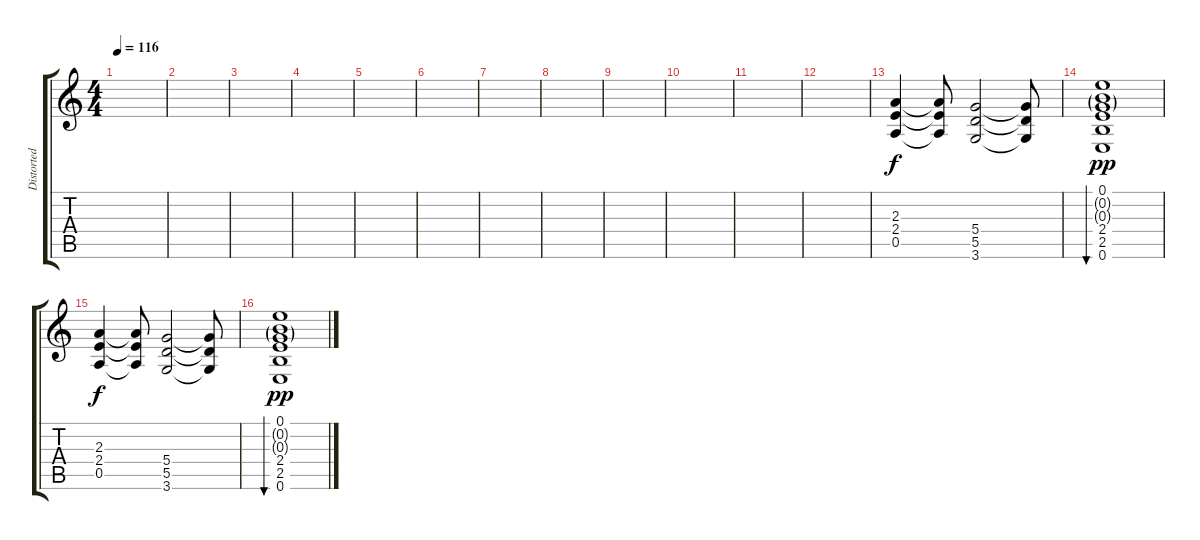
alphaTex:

\track ("Distorted Guitar" "Distorted ") {instrument distortionguitar}
\staff {score tabs}
\tuning (E4 B3 G3 D3 A2 E2) {hide}
\ts (4 4)
\tempo 116
\clef g2
\ks c
|
|
|
|
|
|
|
|
|
|
|
|
(2.3 2.4 0.5).4 (2.3{t} 2.4{t} 0.5{t}).8 (5.4 5.5 3.6).2 (5.4{t} 5.5{t} 3.6{t}).8 |
(0.1 0.2{g} 0.3{g} 2.4 2.5 0.6).1{bu 30 dy pp} |
(2.3 2.4 0.5).4{dy f} (2.3{t} 2.4{t} 0.5{t}).8 (5.4 5.5 3.6).2 (5.4{t} 5.5{t} 3.6{t}).8 |
(0.1 0.2{g} 0.3{g} 2.4 2.5 0.6).1{bu 30 dy pp}
